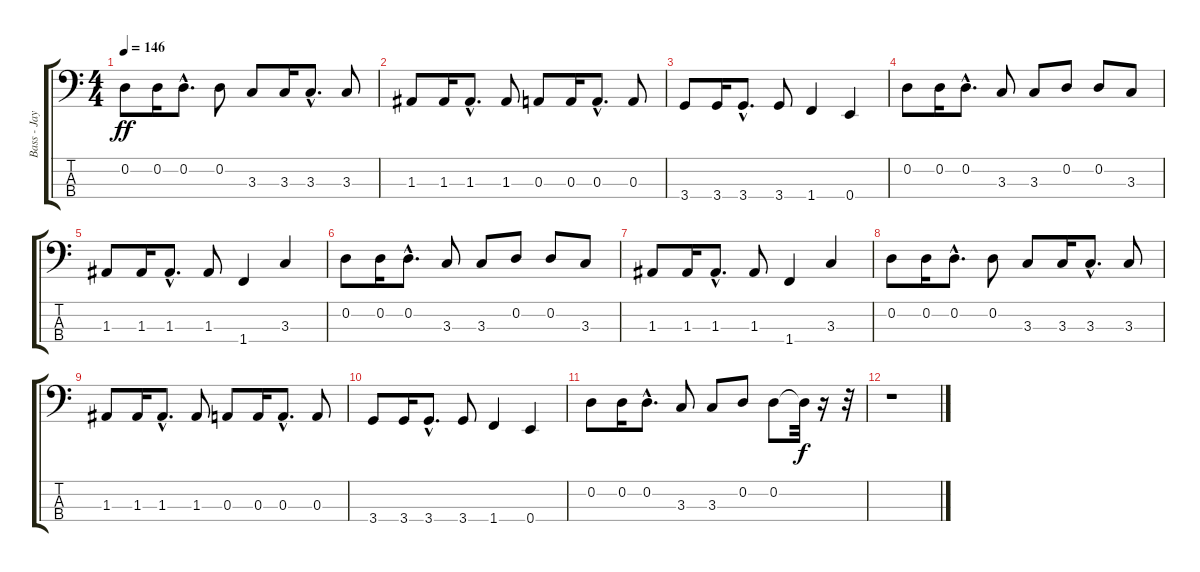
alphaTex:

\track ("Bass - Jay Bentley" "Bass - Jay") {instrument electricbasspick}
\staff {score tabs}
\tuning (G2 D2 A1 E1) {hide}
\ts (4 4)
\tempo 146
\clef f4
\ks c
0.2.8{dy ff} 0.2.16 0.2{hac}.8{d} 0.2.8 3.3.8 3.3.16 3.3{hac}.8{d} 3.3.8 |
1.3.8 1.3.16 1.3{hac}.8{d} 1.3.8 0.3.8 0.3.16 0.3{hac}.8{d} 0.3.8 |
3.4.8 3.4.16 3.4{hac}.8{d} 3.4.8 1.4.4 0.4.4 |
0.2.8 0.2.16 0.2{hac}.8{d} 3.3.8 3.3.8 0.2.8 0.2.8 3.3.8 |
1.3.8 1.3.16 1.3{hac}.8{d} 1.3.8 1.4.4 3.3.4 |
0.2.8 0.2.16 0.2{hac}.8{d} 3.3.8 3.3.8 0.2.8 0.2.8 3.3.8 |
1.3.8 1.3.16 1.3{hac}.8{d} 1.3.8 1.4.4 3.3.4 |
0.2.8 0.2.16 0.2{hac}.8{d} 0.2.8 3.3.8 3.3.16 3.3{hac}.8{d} 3.3.8 |
1.3.8 1.3.16 1.3{hac}.8{d} 1.3.8 0.3.8 0.3.16 0.3{hac}.8{d} 0.3.8 |
3.4.8 3.4.16 3.4{hac}.8{d} 3.4.8 1.4.4 0.4.4 |
0.2.8 0.2.16 0.2{hac}.8{d} 3.3.8 3.3.8 0.2.8 0.2.8 0.2{t}.32{dy f} r.16 r.32 |
r.1
